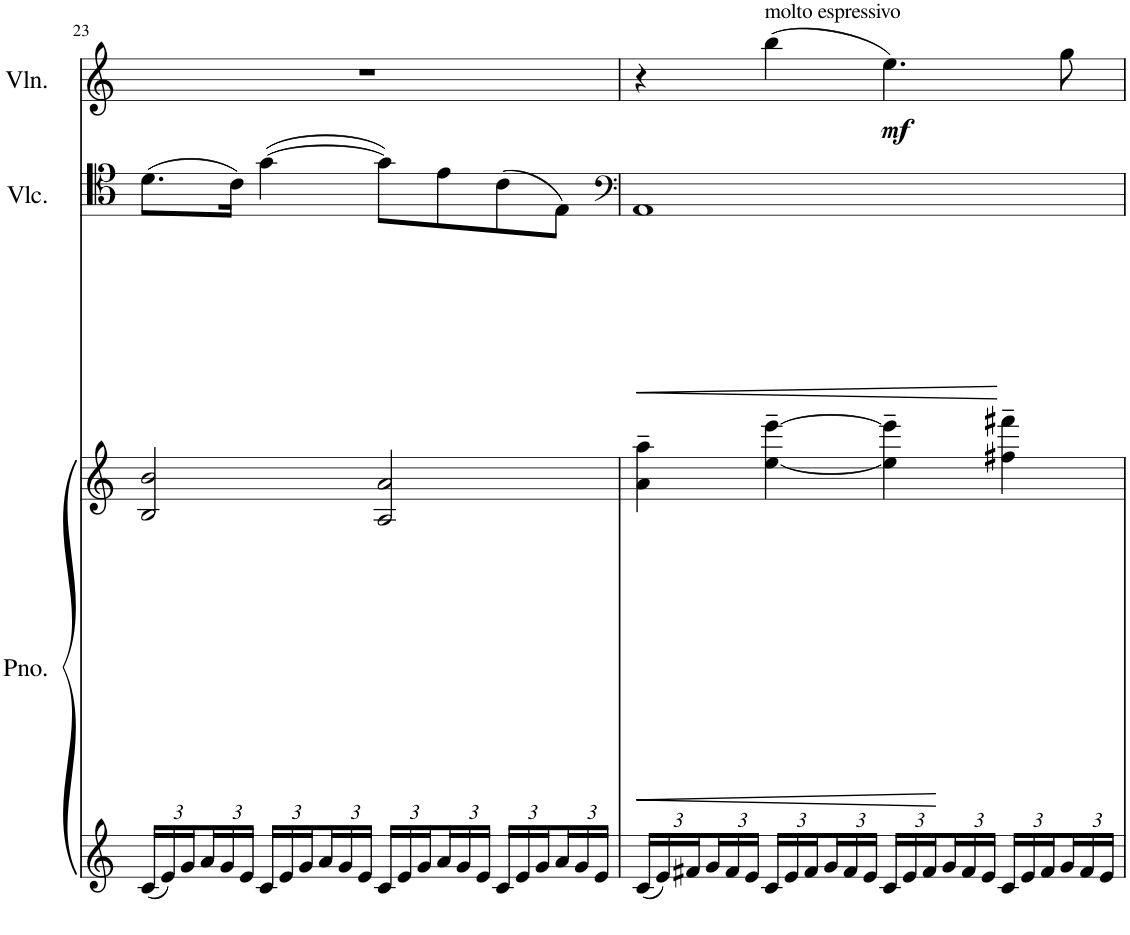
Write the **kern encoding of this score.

**kern	**kern	**dynam	**kern	**dynam	**kern	**dynam
*part3	*part3	*part3	*part2	*part2	*part1	*part1
*staff4	*staff3	*staff3/4	*staff2	*staff2	*staff1	*staff1
*I"Piano	*	*	*I"'Cello	*	*I"Violin	*
*I'Pno.	*	*	*	*	*I'Vln.	*
!!LO:PB:g=z
*clefG2	*clefG2	*	*clefC4	*	*clefG2	*
*k[]	*k[]	*	*k[]	*	*k[]	*
*M4/4	*M4/4	*	*M4/4	*	*M4/4	*
*Xbrackettup	*	*	*	*	*	*
=23	=23	=23	=23	=23	=23	=23
24c/LL	2B/ 2b/	.	(8.d\L	.	1r	.
24e/	.	.	.	.	.	.
24g/	.	.	.	.	.	.
24a/	.	.	.	.	.	.
24g/	.	.	.	.	.	.
.	.	.	16c\Jk)	.	.	.
24e/JJ	.	.	.	.	.	.
24c/LL	.	.	([4g\	.	.	.
24e/	.	.	.	.	.	.
24g/	.	.	.	.	.	.
24a/	.	.	.	.	.	.
24g/	.	.	.	.	.	.
24e/JJ	.	.	.	.	.	.
24c/LL	2A/ 2a/	.	8g\L])	.	.	.
24e/	.	.	.	.	.	.
24g/	.	.	.	.	.	.
24a/	.	.	8e\	.	.	.
24g/	.	.	.	.	.	.
24e/JJ	.	.	.	.	.	.
24c/LL	.	.	(8c\	.	.	.
24e/	.	.	.	.	.	.
24g/	.	.	.	.	.	.
24a/	.	.	8E\J)	.	.	.
24g/	.	.	.	.	.	.
24e/JJ	.	.	.	.	.	.
=24	=24	=24	=24	=24	=24	=24
*	*	*	*clefF4	*	*	*
!	!	!LO:HP:b	!	!LO:HP:b	!	!
24c/LL	4a\~ 4aa\~	<	1AA	<	4r	.
24e/	.	.	.	.	.	.
24f#X/	.	.	.	.	.	.
24g/	.	.	.	.	.	.
24f#/	.	.	.	.	.	.
24e/JJ	.	.	.	.	.	.
!	!	!	!	!	!LO:TX:a:t=molto espressivo	!
!	!	!	!	!	!	!LO:DY:b
24c/LL	[4ee\~ [4eee\~	.	.	.	(4bb\	mf
24e/	.	.	.	.	.	.
24f#/	.	.	.	.	.	.
24g/	.	.	.	.	.	.
24f#/	.	.	.	.	.	.
24e/JJ	.	.	.	.	.	.
24c/LL	4ee\]~ 4eee\]~	.	.	.	4.ee\)	.
24e/	.	.	.	.	.	.
24f#/	.	.	.	.	.	.
24g/	.	.	.	.	.	.
24f#/	.	.	.	.	.	.
24e/JJ	.	.	.	.	.	.
24c/LL	4ff#X\~ 4fff#X\~	.	.	.	.	.
24e/	.	.	.	.	.	.
24f#/	.	.	.	.	.	.
24g/	.	.	.	.	8gg\	.
24f#/	.	.	.	.	.	.
24e/JJ	.	.	.	.	.	.
.	.	[	.	[	.	.
=	=	=	=	=	=	=
*-	*-	*-	*-	*-	*-	*-
